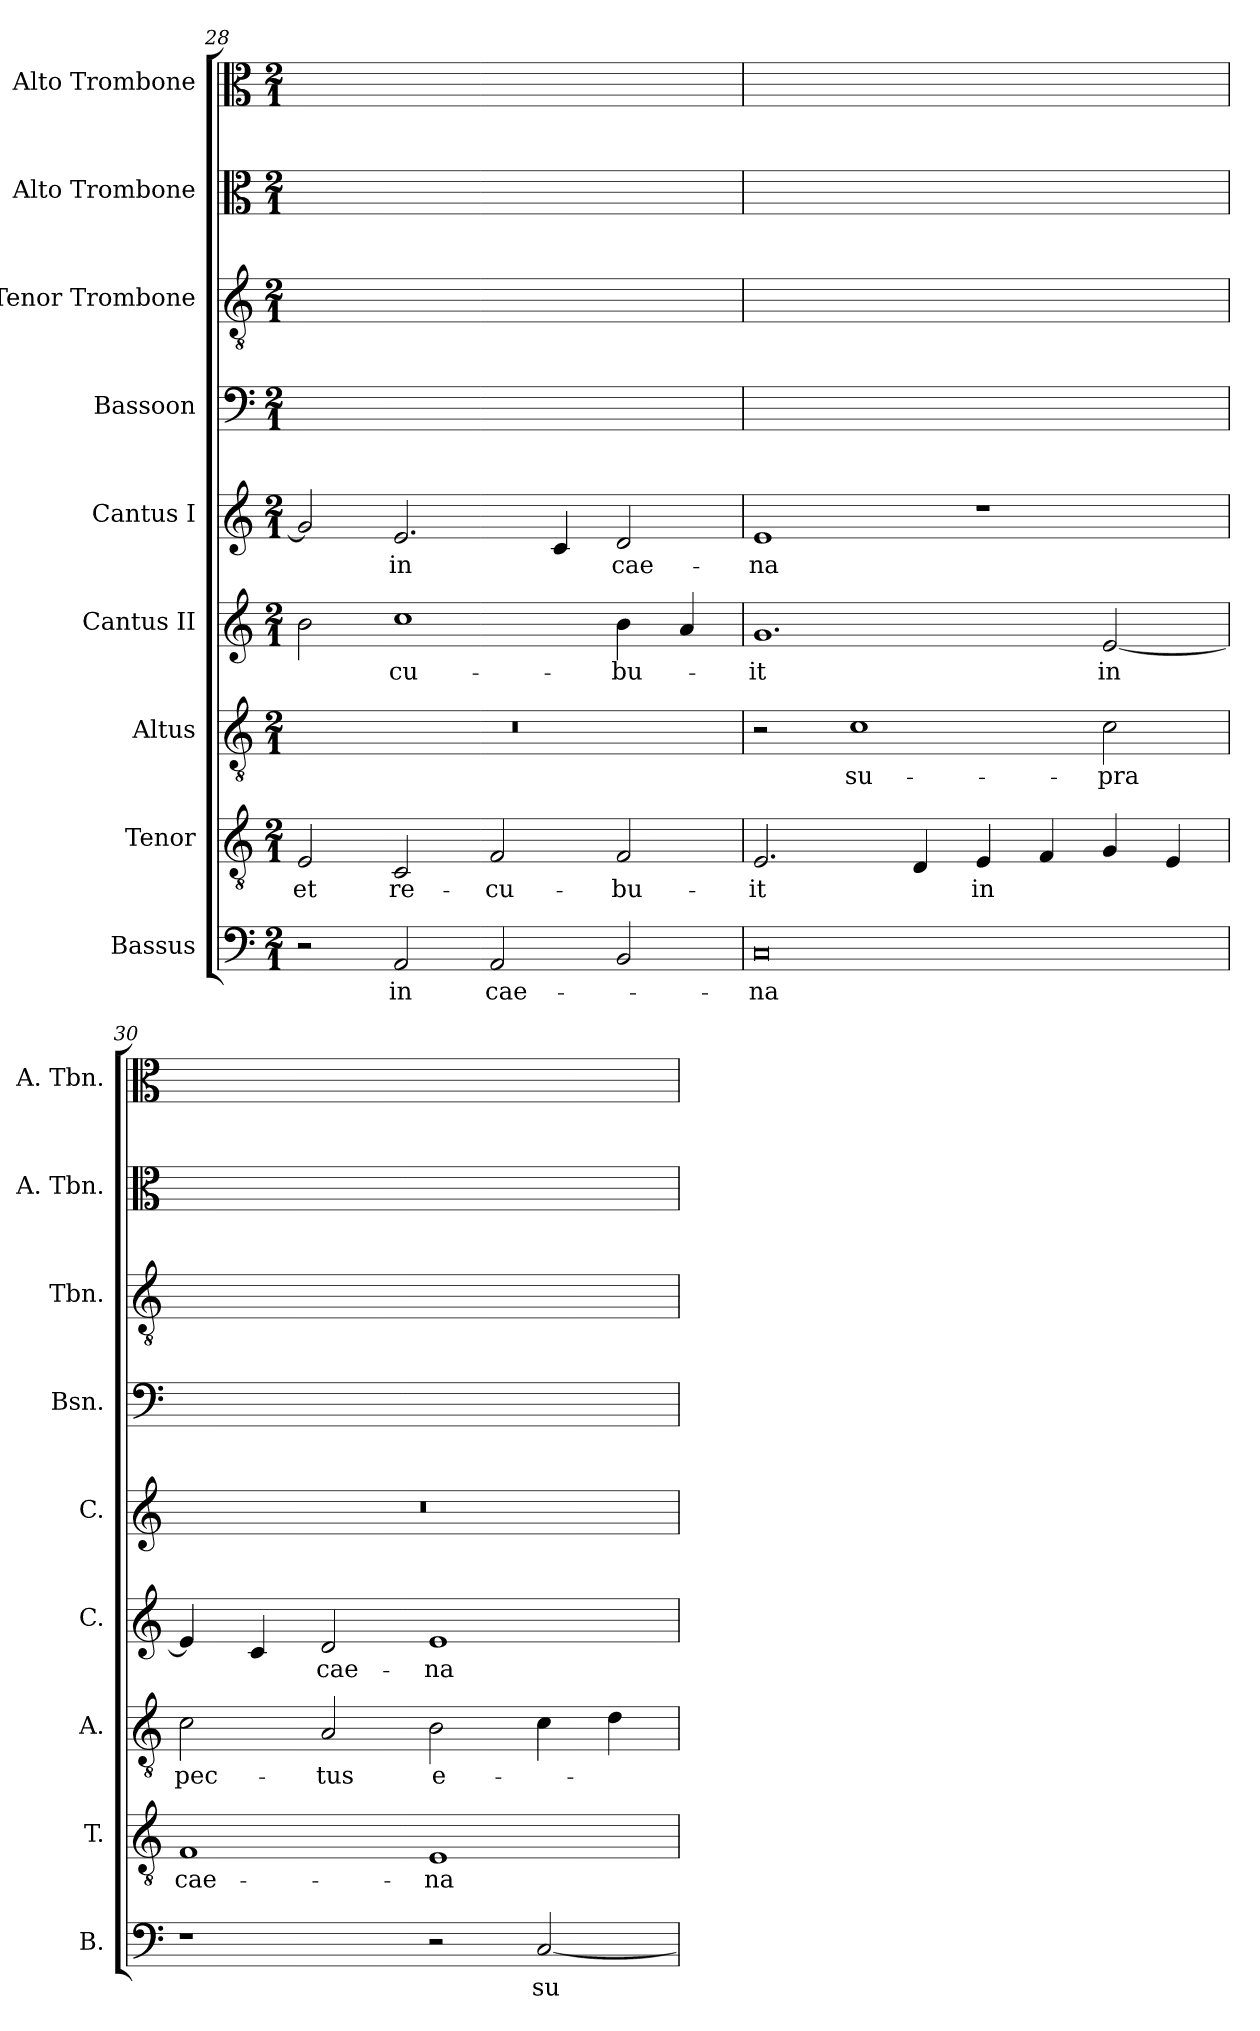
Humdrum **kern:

**kern	**text	**kern	**text	**kern	**text	**kern	**text	**kern	**text	**kern	**text	**kern	**text	**kern	**text	**kern	**text
*part9	*part9	*part8	*part8	*part7	*part7	*part6	*part6	*part5	*part5	*part4	*part4	*part3	*part3	*part2	*part2	*part1	*part1
*staff9	*staff9	*staff8	*staff8	*staff7	*staff7	*staff6	*staff6	*staff5	*staff5	*staff4	*staff4	*staff3	*staff3	*staff2	*staff2	*staff1	*staff1
*I"Bassus	*	*I"Tenor	*	*I"Altus	*	*I"Cantus II	*	*I"Cantus I	*	*I"Bassoon	*	*I"Tenor Trombone	*	*I"Alto Trombone	*	*I"Alto Trombone	*
*I'B.	*	*I'T.	*	*I'A.	*	*I'C.	*	*I'C.	*	*I'Bsn.	*	*I'Tbn.	*	*I'A. Tbn.	*	*I'A. Tbn.	*
*clefF4	*	*clefGv2	*	*clefGv2	*	*clefG2	*	*clefG2	*	*clefF4	*	*clefGv2	*	*clefC3	*	*clefC3	*
*	*	*ITrd7c12	*	*ITrd7c12	*	*	*	*	*	*	*	*	*	*	*	*	*
*k[]	*	*k[]	*	*k[]	*	*k[]	*	*k[]	*	*k[]	*	*k[]	*	*k[]	*	*k[]	*
*C:	*	*C:	*	*C:	*	*C:	*	*C:	*	*C:	*	*C:	*	*C:	*	*C:	*
*M2/1	*	*M2/1	*	*M2/1	*	*M2/1	*	*M2/1	*	*M2/1	*	*M2/1	*	*M2/1	*	*M2/1	*
=28	=28	=28	=28	=28	=28	=28	=28	=28	=28	=28	=28	=28	=28	=28	=28	=28	=28
!	!	!	!LO:LY:b	!LO:N:vis=1	!	!	!	!	!	!	!	!	!	!	!	!	!
2r	.	2EE/	et	0r	.	2b\	.	2g/]	.	2ryy	.	2EE/yy	et	2b\yy	.	2g\yy]	.
!	!LO:LY:b	!	!LO:LY:b	!	!	!	!LO:LY:b	!	!LO:LY:b	!	!	!	!	!	!	!	!
2AA/	in	2CC/	re-	.	.	1cc	-cu-	2.e/	in	2AA/yy	in	2CC/yy	re-	1ccyy	-cu-	2.e\yy	in
!	!LO:LY:b	!	!LO:LY:b	!	!	!	!	!	!	!	!	!	!	!	!	!	!
2AA/	cae-	2FF/	-cu-	.	.	.	.	.	.	2AA/yy	cae-	2FF/yy	-cu-	.	.	.	.
.	.	.	.	.	.	.	.	4c/	.	.	.	.	.	.	.	4c\yy	.
!	!	!	!LO:LY:b	!	!	!	!LO:LY:b	!	!LO:LY:b	!	!	!	!	!	!	!	!
2BB/	.	2FF/	-bu-	.	.	4b\	-bu-	2d/	cae-	2BB/yy	.	2FF/yy	-bu-	4b\yy	-bu-	2d\yy	cae-
.	.	.	.	.	.	4a/	.	.	.	.	.	.	.	4a\yy	.	.	.
!!LO:LB:g=z
=29	=29	=29	=29	=29	=29	=29	=29	=29	=29	=29	=29	=29	=29	=29	=29	=29	=29
!	!LO:LY:b	!	!LO:LY:b	!	!	!	!LO:LY:b	!	!LO:LY:b	!	!	!	!	!	!	!	!
0C	-na	2.EE/	-it	2r	.	1.g	-it	1e	-na	0Cyy	-na	2.EE/yy	-it	1.gyy	-it	1eyy	-na
!	!	!	!	!	!LO:LY:b	!	!	!	!	!	!	!	!	!	!	!	!
.	.	.	.	1C	su-	.	.	.	.	.	.	.	.	.	.	.	.
.	.	4DD/	.	.	.	.	.	.	.	.	.	4DD/yy	.	.	.	.	.
!	!	!	!LO:LY:b	!	!	!	!	!	!	!	!	!	!	!	!	!	!
.	.	4EE/	in	.	.	.	.	1r	.	.	.	4EE/yy	in	.	.	1ryy	.
.	.	4FF/	.	.	.	.	.	.	.	.	.	4FF/yy	.	.	.	.	.
!	!	!	!	!	!LO:LY:b	!	!LO:LY:b	!	!	!	!	!	!	!	!	!	!
.	.	4GG/	.	2C\	-pra	[<2e/	in	.	.	.	.	4GG/yy	.	[>2e\yy	in	.	.
.	.	4EE/	.	.	.	.	.	.	.	.	.	4EE/yy	.	.	.	.	.
=30	=30	=30	=30	=30	=30	=30	=30	=30	=30	=30	=30	=30	=30	=30	=30	=30	=30
!	!	!	!LO:LY:b	!	!LO:LY:b	!	!	!LO:N:vis=1	!	!	!	!	!	!	!	!	!
1r	.	1FF	cae-	2C\	pec-	4e/]	.	0r	.	1ryy	.	1FFyy	cae-	4e\yy]	.	0ryy	.
.	.	.	.	.	.	4c/	.	.	.	.	.	.	.	4c\yy	.	.	.
!	!	!	!	!	!LO:LY:b	!	!LO:LY:b	!	!	!	!	!	!	!	!	!	!
.	.	.	.	2AA/	-tus	2d/	cae-	.	.	.	.	.	.	2d\yy	cae-	.	.
!	!	!	!LO:LY:b	!	!LO:LY:b	!	!LO:LY:b	!	!	!	!	!	!	!	!	!	!
2r	.	1EE	-na	2BB\	e-	1e	-na	.	.	2ryy	.	1EEyy	-na	1eyy	-na	.	.
!	!LO:LY:b	!	!	!	!	!	!	!	!	!	!	!	!	!	!	!	!
[<2C/	su-	.	.	4C\	.	.	.	.	.	[<2C/yy	su-	.	.	.	.	.	.
.	.	.	.	4D\	.	.	.	.	.	.	.	.	.	.	.	.	.
=	=	=	=	=	=	=	=	=	=	=	=	=	=	=	=	=	=
*-	*-	*-	*-	*-	*-	*-	*-	*-	*-	*-	*-	*-	*-	*-	*-	*-	*-
